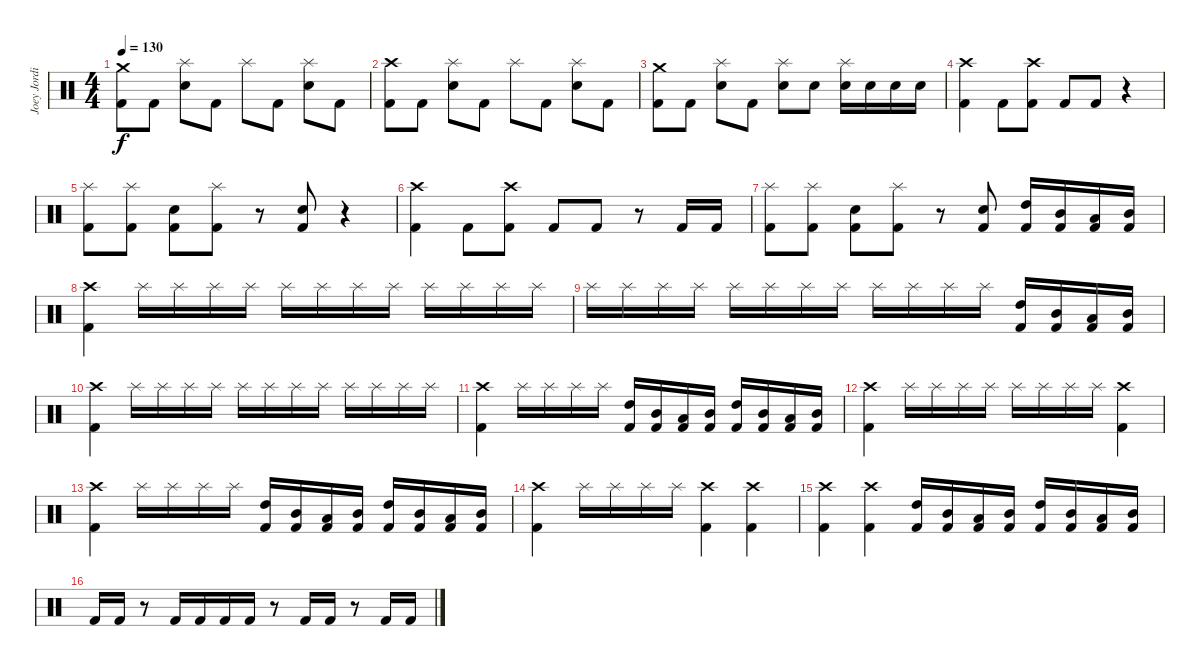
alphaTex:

\track ("Joey Jordison" "Joey Jordi") {instrument percussion}
\staff {score}
\articulation defaults
\ts (4 4)
\tempo 130
\clef neutral
\ks c
("Crash medium (hit)" "Kick (hit) 2").8{dy f} "Kick (hit) 2".8 ("Splash (hit)" "Electric Snare (hit)").8 "Kick (hit) 2".8 "Splash (hit)".8 "Kick (hit) 2".8 ("Splash (hit)" "Electric Snare (hit)").8 "Kick (hit) 2".8 |
("Crash high (hit)" "Kick (hit) 2").8 "Kick (hit) 2".8 ("Splash (hit)" "Electric Snare (hit)").8 "Kick (hit) 2".8 "Splash (hit)".8 "Kick (hit) 2".8 ("Splash (hit)" "Electric Snare (hit)").8 "Kick (hit) 2".8 |
("Crash medium (hit)" "Kick (hit) 2").8 "Kick (hit) 2".8 ("Splash (hit)" "Electric Snare (hit)").8 "Kick (hit) 2".8 ("Splash (hit)" "Electric Snare (hit)").8 "Electric Snare (hit)".8 ("Splash (hit)" "Electric Snare (hit)").16 "Electric Snare (hit)".16 "Electric Snare (hit)".16 "Electric Snare (hit)".16 |
("Crash high (hit)" "Kick (hit) 2").4 "Kick (hit) 2".8 ("Crash high (hit)" "Kick (hit) 2").8 "Kick (hit) 2".8 "Kick (hit) 2".8 r.4 |
("Splash (hit)" "Kick (hit) 2").8 ("Splash (hit)" "Kick (hit) 2").8 ("Electric Snare (hit)" "Kick (hit) 2").8 ("Splash (hit)" "Kick (hit) 2").8 r.8 ("Electric Snare (hit)" "Kick (hit) 2").8 r.4 |
("Crash high (hit)" "Kick (hit) 2").4 "Kick (hit) 2".8 ("Crash high (hit)" "Kick (hit) 2").8 "Kick (hit) 2".8 "Kick (hit) 2".8 r.8 "Kick (hit) 2".16 "Kick (hit) 2".16 |
("Splash (hit)" "Kick (hit) 2").8 ("Splash (hit)" "Kick (hit) 2").8 ("Electric Snare (hit)" "Kick (hit) 2").8 ("Splash (hit)" "Kick (hit) 2").8 r.8 ("Electric Snare (hit)" "Kick (hit) 2").8 ("High Tom (hit)" "Kick (hit) 2").16 ("Mid Tom (hit)" "Kick (hit) 2").16 ("Low Tom (hit)" "Kick (hit) 2").16 ("Mid Tom (hit)" "Kick (hit) 2").16 |
("Crash high (hit)" "Kick (hit) 2").4 "Splash (hit)".16 "Splash (hit)".16 "Splash (hit)".16 "Splash (hit)".16 "Splash (hit)".16 "Splash (hit)".16 "Splash (hit)".16 "Splash (hit)".16 "Splash (hit)".16 "Splash (hit)".16 "Splash (hit)".16 "Splash (hit)".16 |
"Splash (hit)".16 "Splash (hit)".16 "Splash (hit)".16 "Splash (hit)".16 "Splash (hit)".16 "Splash (hit)".16 "Splash (hit)".16 "Splash (hit)".16 "Splash (hit)".16 "Splash (hit)".16 "Splash (hit)".16 "Splash (hit)".16 ("High Tom (hit)" "Kick (hit) 2").16 ("Mid Tom (hit)" "Kick (hit) 2").16 ("Low Tom (hit)" "Kick (hit) 2").16 ("Mid Tom (hit)" "Kick (hit) 2").16 |
("Crash high (hit)" "Kick (hit) 2").4 "Splash (hit)".16 "Splash (hit)".16 "Splash (hit)".16 "Splash (hit)".16 "Splash (hit)".16 "Splash (hit)".16 "Splash (hit)".16 "Splash (hit)".16 "Splash (hit)".16 "Splash (hit)".16 "Splash (hit)".16 "Splash (hit)".16 |
("Crash high (hit)" "Kick (hit) 2").4 "Splash (hit)".16 "Splash (hit)".16 "Splash (hit)".16 "Splash (hit)".16 ("High Tom (hit)" "Kick (hit) 2").16 ("Mid Tom (hit)" "Kick (hit) 2").16 ("Low Tom (hit)" "Kick (hit) 2").16 ("Mid Tom (hit)" "Kick (hit) 2").16 ("High Tom (hit)" "Kick (hit) 2").16 ("Mid Tom (hit)" "Kick (hit) 2").16 ("Low Tom (hit)" "Kick (hit) 2").16 ("Mid Tom (hit)" "Kick (hit) 2").16 |
("Crash high (hit)" "Kick (hit) 2").4 "Splash (hit)".16 "Splash (hit)".16 "Splash (hit)".16 "Splash (hit)".16 "Splash (hit)".16 "Splash (hit)".16 "Splash (hit)".16 "Splash (hit)".16 ("Crash high (hit)" "Kick (hit) 2").4 |
("Crash high (hit)" "Kick (hit) 2").4 "Splash (hit)".16 "Splash (hit)".16 "Splash (hit)".16 "Splash (hit)".16 ("High Tom (hit)" "Kick (hit) 2").16 ("Mid Tom (hit)" "Kick (hit) 2").16 ("Low Tom (hit)" "Kick (hit) 2").16 ("Mid Tom (hit)" "Kick (hit) 2").16 ("High Tom (hit)" "Kick (hit) 2").16 ("Mid Tom (hit)" "Kick (hit) 2").16 ("Low Tom (hit)" "Kick (hit) 2").16 ("Mid Tom (hit)" "Kick (hit) 2").16 |
("Crash high (hit)" "Kick (hit) 2").4 "Splash (hit)".16 "Splash (hit)".16 "Splash (hit)".16 "Splash (hit)".16 ("Crash high (hit)" "Kick (hit) 2").4 ("Crash high (hit)" "Kick (hit) 2").4 |
("Crash high (hit)" "Kick (hit) 2").4 ("Crash high (hit)" "Kick (hit) 2").4 ("High Tom (hit)" "Kick (hit) 2").16 ("Mid Tom (hit)" "Kick (hit) 2").16 ("Low Tom (hit)" "Kick (hit) 2").16 ("Mid Tom (hit)" "Kick (hit) 2").16 ("High Tom (hit)" "Kick (hit) 2").16 ("Mid Tom (hit)" "Kick (hit) 2").16 ("Low Tom (hit)" "Kick (hit) 2").16 ("Mid Tom (hit)" "Kick (hit) 2").16 |
"Kick (hit) 2".16 "Kick (hit) 2".16 r.8 "Kick (hit) 2".16 "Kick (hit) 2".16 "Kick (hit) 2".16 "Kick (hit) 2".16 r.8 "Kick (hit) 2".16 "Kick (hit) 2".16 r.8 "Kick (hit) 2".16 "Kick (hit) 2".16
